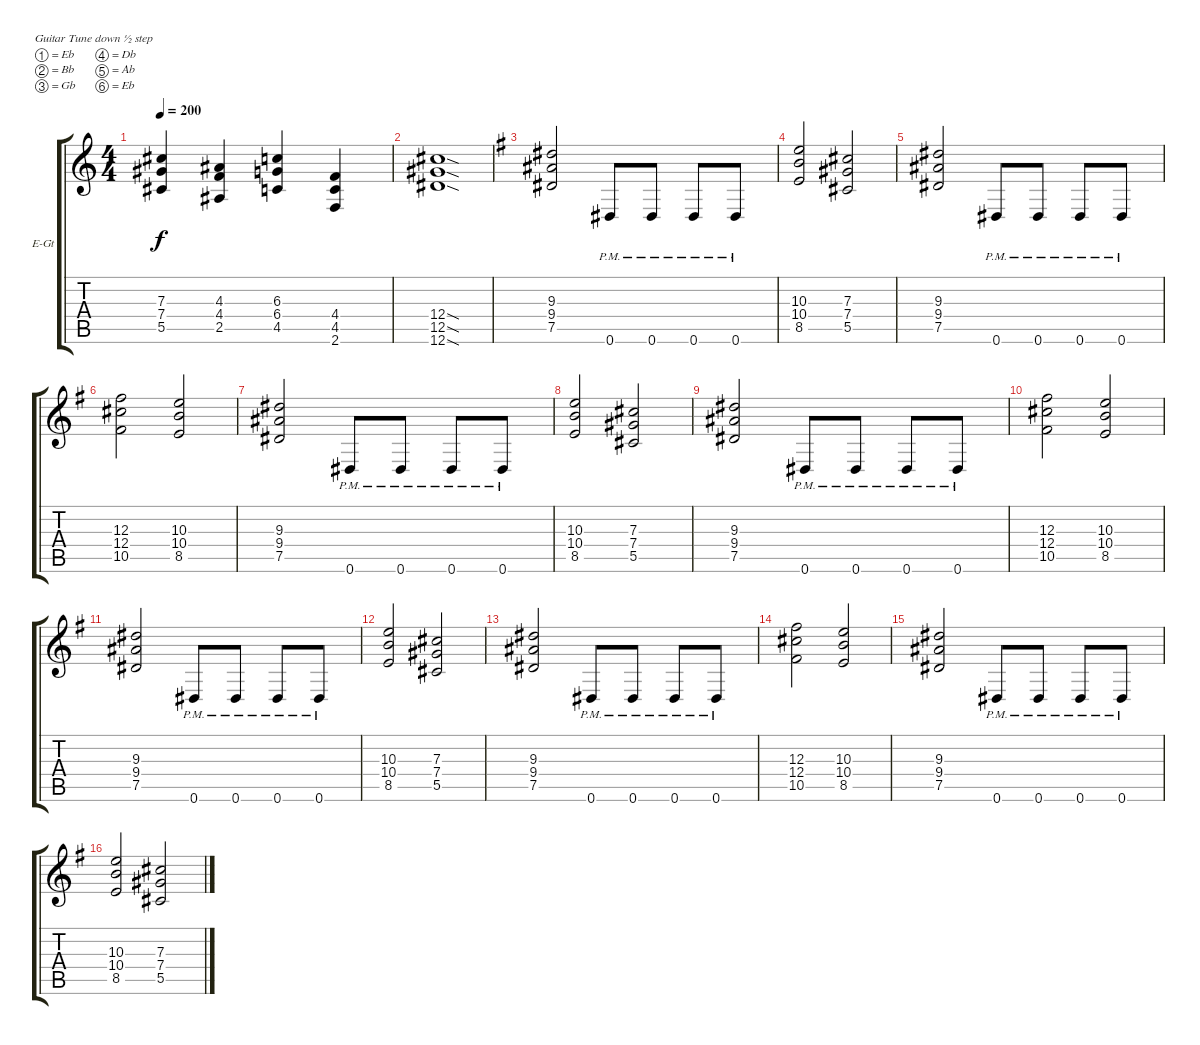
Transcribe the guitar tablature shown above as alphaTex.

\bracketExtendMode groupsimilarinstruments
\firstSystemTrackNameOrientation horizontal
\otherSystemsTrackNameOrientation horizontal
\track ("Matthew Tuck" "E-Gt") {instrument distortionguitar}
\staff {score tabs}
\tuning (Eb4 Bb3 Gb3 Db3 Ab2 Eb2)
\ts (4 4)
\tempo 200
\clef g2
\ks c
(7.3{t} 7.4{t} 5.5{t}).4{dy f} (4.3 4.4 2.5).4 (6.3 6.4 4.5).4 (4.4 4.5 2.6).4 |
(12.4{sod} 12.5{sod} 12.6{sod}).1 |
\ks g
(9.3 9.4 7.5).2 0.6{pm}.8 0.6{pm}.8 0.6{pm}.8 0.6{pm}.8 |
(10.3 10.4 8.5).2 (7.3 7.4 5.5).2 |
(9.3 9.4 7.5).2 0.6{pm}.8 0.6{pm}.8 0.6{pm}.8 0.6{pm}.8 |
(12.3 12.4 10.5).2 (10.3 10.4 8.5).2 |
(9.3 9.4 7.5).2 0.6{pm}.8 0.6{pm}.8 0.6{pm}.8 0.6{pm}.8 |
(10.3 10.4 8.5).2 (7.3 7.4 5.5).2 |
(9.3 9.4 7.5).2 0.6{pm}.8 0.6{pm}.8 0.6{pm}.8 0.6{pm}.8 |
(12.3 12.4 10.5).2 (10.3 10.4 8.5).2 |
(9.3 9.4 7.5).2 0.6{pm}.8 0.6{pm}.8 0.6{pm}.8 0.6{pm}.8 |
(10.3 10.4 8.5).2 (7.3 7.4 5.5).2 |
(9.3 9.4 7.5).2 0.6{pm}.8 0.6{pm}.8 0.6{pm}.8 0.6{pm}.8 |
(12.3 12.4 10.5).2 (10.3 10.4 8.5).2 |
(9.3 9.4 7.5).2 0.6{pm}.8 0.6{pm}.8 0.6{pm}.8 0.6{pm}.8 |
(10.3 10.4 8.5).2 (7.3 7.4 5.5).2
